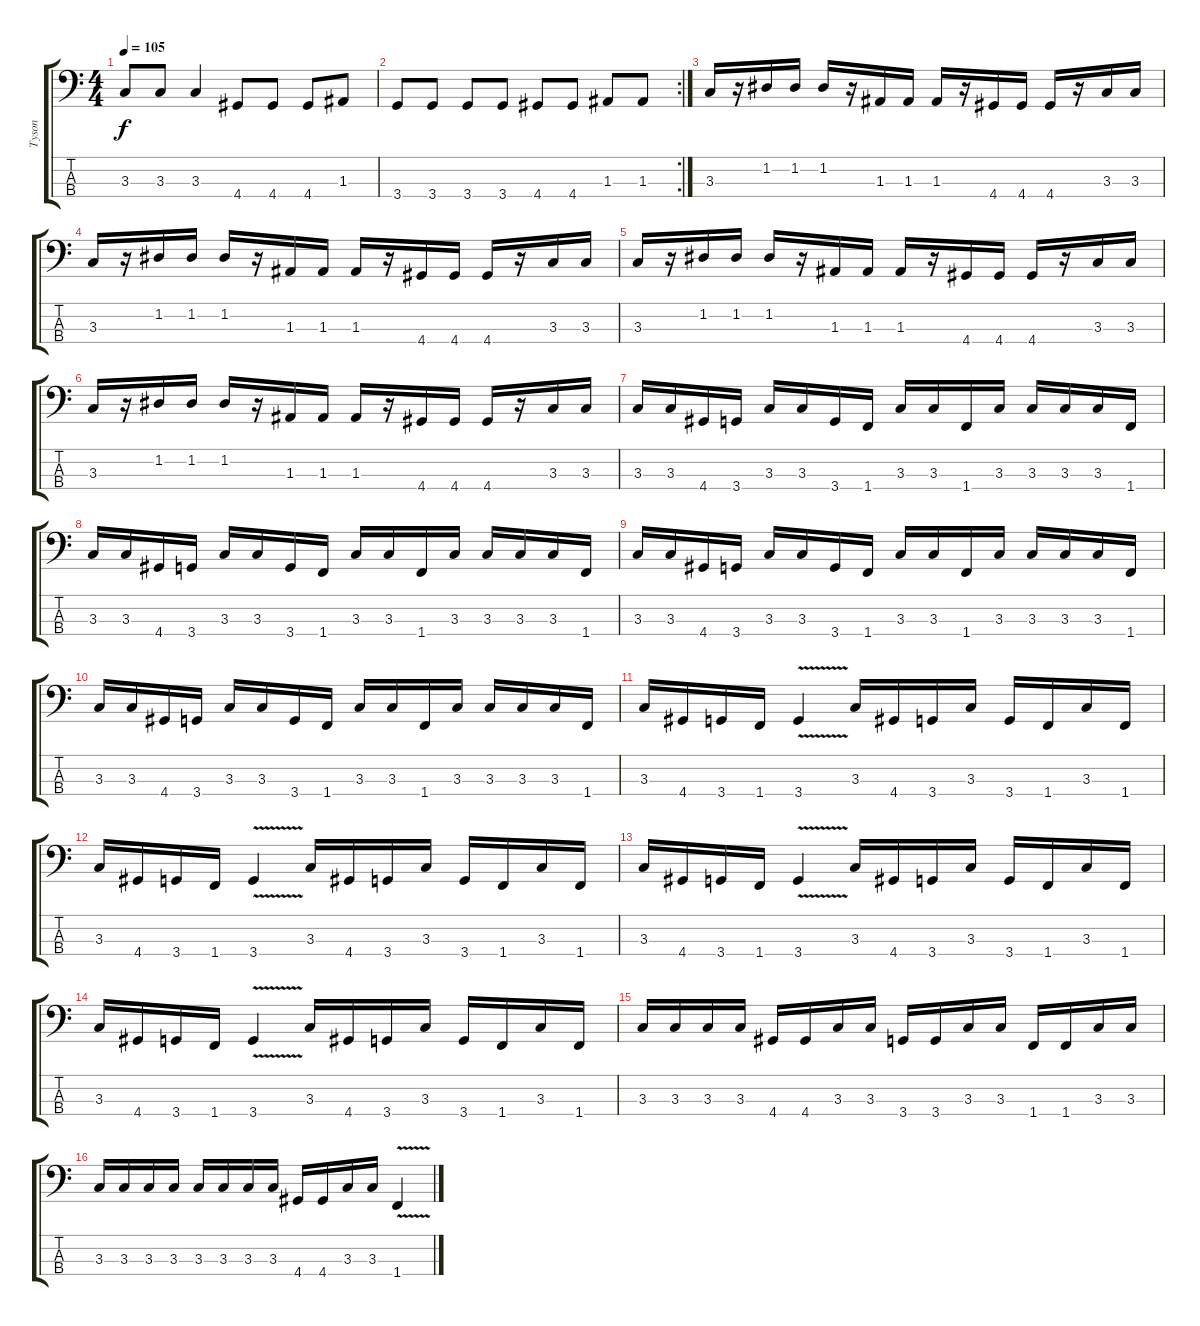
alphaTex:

\track ("Tyson" "Tyson") {instrument electricbasspick}
\staff {score tabs}
\tuning (G2 D2 A1 E1) {hide}
\ts (4 4)
\tempo 105
\clef f4
\ks c
3.3.8{dy f} 3.3.8 3.3.4 4.4.8 4.4.8 4.4.8 1.3.8 |
\rc 2
3.4.8 3.4.8 3.4.8 3.4.8 4.4.8 4.4.8 1.3.8 1.3.8 |
3.3.16 r.16 1.2.16 1.2.16 1.2.16 r.16 1.3.16 1.3.16 1.3.16 r.16 4.4.16 4.4.16 4.4.16 r.16 3.3.16 3.3.16 |
3.3.16 r.16 1.2.16 1.2.16 1.2.16 r.16 1.3.16 1.3.16 1.3.16 r.16 4.4.16 4.4.16 4.4.16 r.16 3.3.16 3.3.16 |
3.3.16 r.16 1.2.16 1.2.16 1.2.16 r.16 1.3.16 1.3.16 1.3.16 r.16 4.4.16 4.4.16 4.4.16 r.16 3.3.16 3.3.16 |
3.3.16 r.16 1.2.16 1.2.16 1.2.16 r.16 1.3.16 1.3.16 1.3.16 r.16 4.4.16 4.4.16 4.4.16 r.16 3.3.16 3.3.16 |
3.3.16 3.3.16 4.4.16 3.4.16 3.3.16 3.3.16 3.4.16 1.4.16 3.3.16 3.3.16 1.4.16 3.3.16 3.3.16 3.3.16 3.3.16 1.4.16 |
3.3.16 3.3.16 4.4.16 3.4.16 3.3.16 3.3.16 3.4.16 1.4.16 3.3.16 3.3.16 1.4.16 3.3.16 3.3.16 3.3.16 3.3.16 1.4.16 |
3.3.16 3.3.16 4.4.16 3.4.16 3.3.16 3.3.16 3.4.16 1.4.16 3.3.16 3.3.16 1.4.16 3.3.16 3.3.16 3.3.16 3.3.16 1.4.16 |
3.3.16 3.3.16 4.4.16 3.4.16 3.3.16 3.3.16 3.4.16 1.4.16 3.3.16 3.3.16 1.4.16 3.3.16 3.3.16 3.3.16 3.3.16 1.4.16 |
3.3.16 4.4.16 3.4.16 1.4.16 3.4{v}.4 3.3.16 4.4.16 3.4.16 3.3.16 3.4.16 1.4.16 3.3.16 1.4.16 |
3.3.16 4.4.16 3.4.16 1.4.16 3.4{v}.4 3.3.16 4.4.16 3.4.16 3.3.16 3.4.16 1.4.16 3.3.16 1.4.16 |
3.3.16 4.4.16 3.4.16 1.4.16 3.4{v}.4 3.3.16 4.4.16 3.4.16 3.3.16 3.4.16 1.4.16 3.3.16 1.4.16 |
3.3.16 4.4.16 3.4.16 1.4.16 3.4{v}.4 3.3.16 4.4.16 3.4.16 3.3.16 3.4.16 1.4.16 3.3.16 1.4.16 |
3.3.16 3.3.16 3.3.16 3.3.16 4.4.16 4.4.16 3.3.16 3.3.16 3.4.16 3.4.16 3.3.16 3.3.16 1.4.16 1.4.16 3.3.16 3.3.16 |
3.3.16 3.3.16 3.3.16 3.3.16 3.3.16 3.3.16 3.3.16 3.3.16 4.4.16 4.4.16 3.3.16 3.3.16 1.4{v}.4
